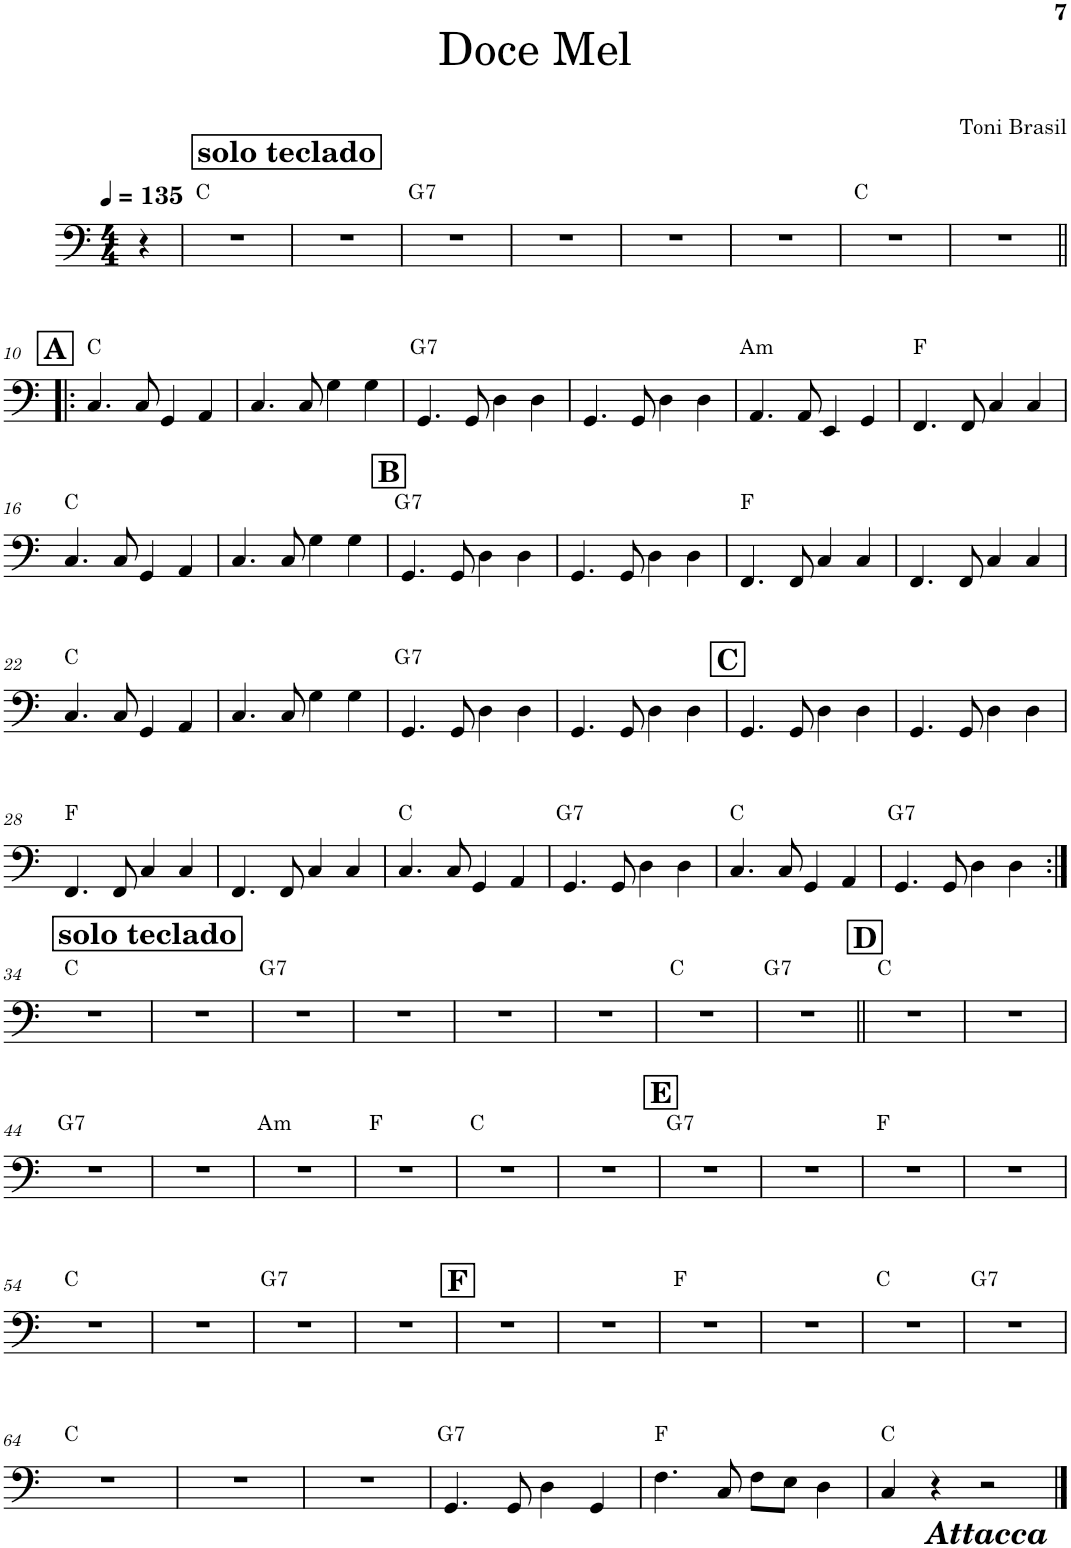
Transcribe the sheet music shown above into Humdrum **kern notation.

**kern	**harte
*part1	*part1
*staff1	*
*I"Electric Bass	*
*I'El. B.	*
!!LO:PB:g=z
*clefF4	*
*Trd7c12	*
*k[]	*
*M4/4	*
*MM135	*
=1	=1
4r	.
!!LO:REH:place=s1:a:B:cj:fs=14:t=solo teclado
=2	=2
1r	C:maj
=3	=3
1r	.
=4	=4
!	!LO:H:kt=7
1r	G:7
=5	=5
1r	.
=6	=6
1r	.
=7	=7
1r	.
=8	=8
1r	C:maj
=9	=9
1r	.
!!LO:LB:g=z
!!LO:REH:place=s1:a:B:cj:fs=14:t=A
=10!|:	=10!|:
4.C/	C:maj
8C/	.
4GG/	.
4AA/	.
=11	=11
4.C/	.
8C/	.
4G\	.
4G\	.
=12	=12
!	!LO:H:kt=7
4.GG/	G:7
8GG/	.
4D\	.
4D\	.
=13	=13
4.GG/	.
8GG/	.
4D\	.
4D\	.
=14	=14
!	!LO:H:kt=m
4.AA/	A:min
8AA/	.
4EE/	.
4GG/	.
=15	=15
4.FF/	F:maj
8FF/	.
4C/	.
4C/	.
!!LO:LB:g=z
=16	=16
4.C/	C:maj
8C/	.
4GG/	.
4AA/	.
=17	=17
4.C/	.
8C/	.
4G\	.
4G\	.
!!LO:REH:place=s1:a:B:cj:fs=14:t=B
=18	=18
!	!LO:H:kt=7
4.GG/	G:7
8GG/	.
4D\	.
4D\	.
=19	=19
4.GG/	.
8GG/	.
4D\	.
4D\	.
=20	=20
4.FF/	F:maj
8FF/	.
4C/	.
4C/	.
=21	=21
4.FF/	.
8FF/	.
4C/	.
4C/	.
!!LO:LB:g=z
=22	=22
4.C/	C:maj
8C/	.
4GG/	.
4AA/	.
=23	=23
4.C/	.
8C/	.
4G\	.
4G\	.
=24	=24
!	!LO:H:kt=7
4.GG/	G:7
8GG/	.
4D\	.
4D\	.
=25	=25
4.GG/	.
8GG/	.
4D\	.
4D\	.
!!LO:REH:place=s1:a:B:cj:fs=14:t=C
=26	=26
4.GG/	.
8GG/	.
4D\	.
4D\	.
=27	=27
4.GG/	.
8GG/	.
4D\	.
4D\	.
!!LO:LB:g=z
=28	=28
4.FF/	F:maj
8FF/	.
4C/	.
4C/	.
=29	=29
4.FF/	.
8FF/	.
4C/	.
4C/	.
=30	=30
4.C/	C:maj
8C/	.
4GG/	.
4AA/	.
=31	=31
!	!LO:H:kt=7
4.GG/	G:7
8GG/	.
4D\	.
4D\	.
=32	=32
4.C/	C:maj
8C/	.
4GG/	.
4AA/	.
=33	=33
!	!LO:H:kt=7
4.GG/	G:7
8GG/	.
4D\	.
4D\	.
!!LO:LB:g=z
!!LO:REH:place=s1:a:B:cj:fs=14:t=solo teclado
=34:|!	=34:|!
1r	C:maj
=35	=35
1r	.
=36	=36
!	!LO:H:kt=7
1r	G:7
=37	=37
1r	.
=38	=38
1r	.
=39	=39
1r	.
=40	=40
1r	C:maj
=41	=41
!	!LO:H:kt=7
1r	G:7
!!LO:REH:place=s1:a:B:cj:fs=14:t=D
=42||	=42||
1r	C:maj
=43	=43
1r	.
!!LO:LB:g=z
=44	=44
!	!LO:H:kt=7
1r	G:7
=45	=45
1r	.
=46	=46
!	!LO:H:kt=m
1r	A:min
=47	=47
1r	F:maj
=48	=48
1r	C:maj
=49	=49
1r	.
!!LO:REH:place=s1:a:B:cj:fs=14:t=E
=50	=50
!	!LO:H:kt=7
1r	G:7
=51	=51
1r	.
=52	=52
1r	F:maj
=53	=53
1r	.
!!LO:LB:g=z
=54	=54
1r	C:maj
=55	=55
1r	.
=56	=56
!	!LO:H:kt=7
1r	G:7
=57	=57
1r	.
!!LO:REH:place=s1:a:B:cj:fs=14:t=F
=58	=58
1r	.
=59	=59
1r	.
=60	=60
1r	F:maj
=61	=61
1r	.
=62	=62
1r	C:maj
=63	=63
!	!LO:H:kt=7
1r	G:7
!!LO:LB:g=z
=64	=64
1r	C:maj
=65	=65
1r	.
=66	=66
1r	.
=67	=67
!	!LO:H:kt=7
4.GG/	G:7
8GG/	.
4D\	.
4GG/	.
=68	=68
4.F\	F:maj
8C/	.
8F\L	.
8E\J	.
4D\	.
=69	=69
4C/	C:maj
4r	.
!LO:TX:b:Bi:t=Attacca	!
2r	.
==	==
*-	*-
